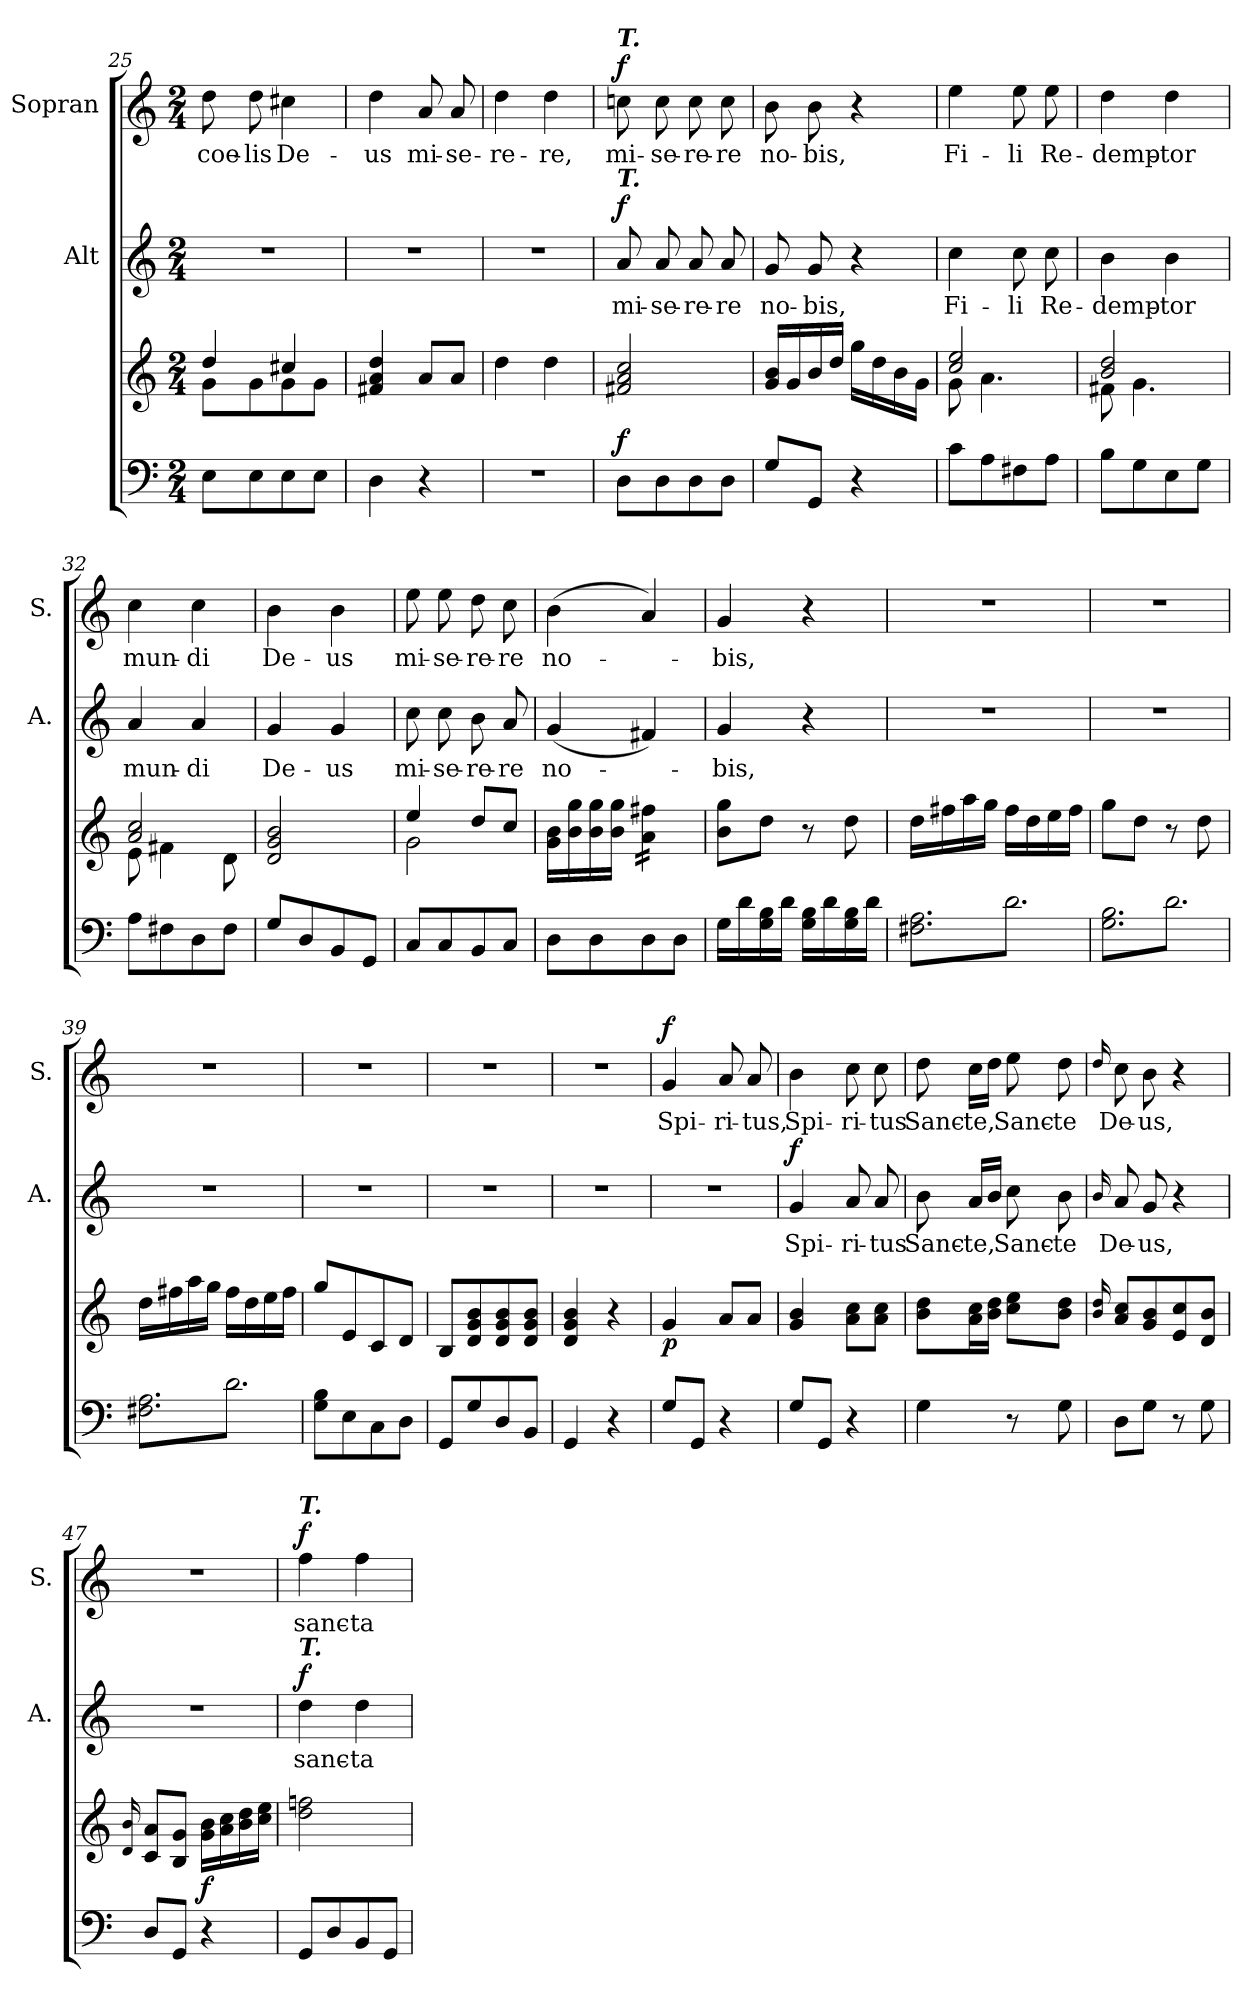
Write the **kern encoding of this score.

**kern	**kern	**dynam	**kern	**text	**dynam	**kern	**text	**dynam
*part3	*part3	*part3	*part2	*part2	*part2	*part1	*part1	*part1
*staff4	*staff3	*staff3/4	*staff2	*staff2	*staff2	*staff1	*staff1	*staff1
*	*	*	*I"Alt	*	*	*I"Sopran	*	*
*	*	*	*I'A.	*	*	*I'S.	*	*
*clefF4	*clefG2	*	*clefG2	*	*	*clefG2	*	*
*k[]	*k[]	*	*k[]	*	*	*k[]	*	*
*C:	*C:	*	*C:	*	*	*C:	*	*
*M2/4	*M2/4	*	*M2/4	*	*	*M2/4	*	*
=25	=25	=25	=25	=25	=25	=25	=25	=25
*	*^	*	*	*	*	*	*	*
!	!	!	!	!	!	!	!	!LO:LY:b	!
8E\L	4dd/	8g\L	.	2r	.	.	8dd\	coe-	.
!	!	!	!	!	!	!	!	!LO:LY:b	!
8E\	.	8g\	.	.	.	.	8dd\	-lis	.
!	!	!	!	!	!	!	!	!LO:LY:b	!
8E\	4cc#X/	8g\	.	.	.	.	4cc#X\	De-	.
8E\J	.	8g\J	.	.	.	.	.	.	.
=26	=26	=26	=26	=26	=26	=26	=26	=26	=26
!	!	!	!	!	!	!	!	!LO:LY:b	!
*	*v	*v	*	*	*	*	*	*	*
4D\	4f#X/ 4a/ 4dd/	.	2r	.	.	4dd\	-us	.
!	!	!	!	!	!	!	!LO:LY:b	!
4r	8a/L	.	.	.	.	8a/	mi-	.
!	!	!	!	!	!	!	!LO:LY:b	!
.	8a/J	.	.	.	.	8a/	-se-	.
=27	=27	=27	=27	=27	=27	=27	=27	=27
!	!	!	!	!	!	!	!LO:LY:b	!
2r	4dd\	.	2r	.	.	4dd\	-re-	.
!	!	!	!	!	!	!	!LO:LY:b	!
.	4dd\	.	.	.	.	4dd\	-re,	.
=28	=28	=28	=28	=28	=28	=28	=28	=28
!	!	!	!	!	!	!LO:TX:a:Bi:t=T.	!	!
!	!	!	!LO:TX:a:Bi:t=T.	!	!	!	!	!
!	!	!LO:DY:a=2	!	!LO:LY:b	!LO:DY:a	!	!LO:LY:b	!LO:DY:a
8D\L	2f#X/ 2a/ 2cc/	f	8a/	mi-	f	8ccn\	mi-	f
!	!	!	!	!LO:LY:b	!	!	!LO:LY:b	!
8D\	.	.	8a/	-se-	.	8cc\	-se-	.
!	!	!	!	!LO:LY:b	!	!	!LO:LY:b	!
8D\	.	.	8a/	-re-	.	8cc\	-re-	.
!	!	!	!	!LO:LY:b	!	!	!LO:LY:b	!
8D\J	.	.	8a/	-re	.	8cc\	-re	.
!!LO:LB:g=z
=29	=29	=29	=29	=29	=29	=29	=29	=29
!	!	!	!	!LO:LY:b	!	!	!LO:LY:b	!
8G/L	16g/ 16b/LL	.	8g/	no-	.	8b\	no-	.
.	16g/	.	.	.	.	.	.	.
!	!	!	!	!LO:LY:b	!	!	!LO:LY:b	!
8GG/J	16b/	.	8g/	-bis,	.	8b\	-bis,	.
.	16dd/JJ	.	.	.	.	.	.	.
4r	16gg\LL	.	4r	.	.	4r	.	.
.	16dd\	.	.	.	.	.	.	.
.	16b\	.	.	.	.	.	.	.
.	16g\JJ	.	.	.	.	.	.	.
=30	=30	=30	=30	=30	=30	=30	=30	=30
*	*^	*	*	*	*	*	*	*
!	!	!	!	!	!LO:LY:b	!	!	!LO:LY:b	!
8c\L	2cc/ 2ee/	8g\	.	4cc\	Fi-	.	4ee\	Fi-	.
8A\	.	4.a\	.	.	.	.	.	.	.
!	!	!	!	!	!LO:LY:b	!	!	!LO:LY:b	!
8F#X\	.	.	.	8cc\	-li	.	8ee\	-li	.
!	!	!	!	!	!LO:LY:b	!	!	!LO:LY:b	!
8A\J	.	.	.	8cc\	Re-	.	8ee\	Re-	.
=31	=31	=31	=31	=31	=31	=31	=31	=31	=31
!	!	!	!	!	!LO:LY:b	!	!	!LO:LY:b	!
8B\L	2b/ 2dd/	8f#X\	.	4b\	-demp-	.	4dd\	-demp-	.
8G\	.	4.g\	.	.	.	.	.	.	.
!	!	!	!	!	!LO:LY:b	!	!	!LO:LY:b	!
8E\	.	.	.	4b\	-tor	.	4dd\	-tor	.
8G\J	.	.	.	.	.	.	.	.	.
=32	=32	=32	=32	=32	=32	=32	=32	=32	=32
!	!	!	!	!	!LO:LY:b	!	!	!LO:LY:b	!
8A\L	2a/ 2cc/	8e\	.	4a/	mun-	.	4cc\	mun-	.
8F#X\	.	4f#X\	.	.	.	.	.	.	.
!	!	!	!	!	!LO:LY:b	!	!	!LO:LY:b	!
8D\	.	.	.	4a/	-di	.	4cc\	-di	.
8F#\J	.	8d\	.	.	.	.	.	.	.
=33	=33	=33	=33	=33	=33	=33	=33	=33	=33
!	!	!	!	!	!LO:LY:b	!	!	!LO:LY:b	!
*	*v	*v	*	*	*	*	*	*	*
8G/L	2d/ 2g/ 2b/	.	4g/	De-	.	4b\	De-	.
8D/	.	.	.	.	.	.	.	.
!	!	!	!	!LO:LY:b	!	!	!LO:LY:b	!
8BB/	.	.	4g/	-us	.	4b\	-us	.
8GG/J	.	.	.	.	.	.	.	.
=34	=34	=34	=34	=34	=34	=34	=34	=34
*	*^	*	*	*	*	*	*	*
!	!	!	!	!	!LO:LY:b	!	!	!LO:LY:b	!
8C/L	4ee/	2g\	.	8cc\	mi-	.	8ee\	mi-	.
!	!	!	!	!	!LO:LY:b	!	!	!LO:LY:b	!
8C/	.	.	.	8cc\	-se-	.	8ee\	-se-	.
!	!	!	!	!	!LO:LY:b	!	!	!LO:LY:b	!
8BB/	8dd/L	.	.	8b\	-re-	.	8dd\	-re-	.
!	!	!	!	!	!LO:LY:b	!	!	!LO:LY:b	!
8C/J	8cc/J	.	.	8a/	-re	.	8cc\	-re	.
*	*v	*v	*	*	*	*	*	*	*
=35	=35	=35	=35	=35	=35	=35	=35	=35
!	!	!	!	!LO:LY:b	!	!	!LO:LY:b	!
8D\L	16g\ 16b\LL	.	(<4g/	no-	.	(>4b\	no-	.
.	16b\ 16gg\	.	.	.	.	.	.	.
8D\	16b\ 16gg\	.	.	.	.	.	.	.
.	16b\ 16gg\JJ	.	.	.	.	.	.	.
*	*tremolo	*	*	*	*	*	*	*
8D\	16a\ 16ff#X\LL	.	4f#X/)	.	.	4a/)	.	.
.	16a\ 16ff#X\	.	.	.	.	.	.	.
8D\J	16a\ 16ff#X\	.	.	.	.	.	.	.
.	16a\ 16ff#X\JJ	.	.	.	.	.	.	.
*	*Xtremolo	*	*	*	*	*	*	*
!!LO:LB:g=z
=36	=36	=36	=36	=36	=36	=36	=36	=36
!	!	!	!	!LO:LY:b	!	!	!LO:LY:b	!
16G\LL	8b\ 8gg\L	.	4g/	-bis,	.	4g/	-bis,	.
16d\	.	.	.	.	.	.	.	.
16G\ 16B\	8dd\J	.	.	.	.	.	.	.
16d\JJ	.	.	.	.	.	.	.	.
16G\ 16B\LL	8r	.	4r	.	.	4r	.	.
16d\	.	.	.	.	.	.	.	.
16G\ 16B\	8dd\	.	.	.	.	.	.	.
16d\JJ	.	.	.	.	.	.	.	.
=37	=37	=37	=37	=37	=37	=37	=37	=37
*Xtuplet	*	*	*	*	*	*	*	*
!LO:N:n=1:head=open	!	!	!	!	!	!	!	!
!LO:N:n=2:head=open	!	!	!	!	!	!	!	!
6.F#X\ 6.A\LL	16dd\LL	.	2r	.	.	2r	.	.
.	16ff#X\	.	.	.	.	.	.	.
.	16aa\	.	.	.	.	.	.	.
.	16gg\JJ	.	.	.	.	.	.	.
!LO:N:head=open	!	!	!	!	!	!	!	!
6.d\JJ	16ff#\LL	.	.	.	.	.	.	.
.	16dd\	.	.	.	.	.	.	.
.	16ee\	.	.	.	.	.	.	.
.	16ff#\JJ	.	.	.	.	.	.	.
=38	=38	=38	=38	=38	=38	=38	=38	=38
!LO:N:n=1:head=open	!	!	!	!	!	!	!	!
!LO:N:n=2:head=open	!	!	!	!	!	!	!	!
6.G\ 6.B\LL	8gg\L	.	2r	.	.	2r	.	.
.	8dd\J	.	.	.	.	.	.	.
!LO:N:head=open	!	!	!	!	!	!	!	!
6.d\JJ	8r	.	.	.	.	.	.	.
.	8dd\	.	.	.	.	.	.	.
=39	=39	=39	=39	=39	=39	=39	=39	=39
!LO:N:n=1:head=open	!	!	!	!	!	!	!	!
!LO:N:n=2:head=open	!	!	!	!	!	!	!	!
6.F#X\ 6.A\LL	16dd\LL	.	2r	.	.	2r	.	.
.	16ff#X\	.	.	.	.	.	.	.
.	16aa\	.	.	.	.	.	.	.
.	16gg\JJ	.	.	.	.	.	.	.
!LO:N:head=open	!	!	!	!	!	!	!	!
6.d\JJ	16ff#\LL	.	.	.	.	.	.	.
.	16dd\	.	.	.	.	.	.	.
.	16ee\	.	.	.	.	.	.	.
.	16ff#\JJ	.	.	.	.	.	.	.
=40	=40	=40	=40	=40	=40	=40	=40	=40
8G\ 8B\L	8gg/L	.	2r	.	.	2r	.	.
8E\	8e/	.	.	.	.	.	.	.
8C\	8c/	.	.	.	.	.	.	.
8D\J	8d/J	.	.	.	.	.	.	.
=41	=41	=41	=41	=41	=41	=41	=41	=41
8GG/L	8B/L	.	2r	.	.	2r	.	.
8G/	8d/ 8g/ 8b/	.	.	.	.	.	.	.
8D/	8d/ 8g/ 8b/	.	.	.	.	.	.	.
8BB/J	8d/ 8g/ 8b/J	.	.	.	.	.	.	.
=42	=42	=42	=42	=42	=42	=42	=42	=42
4GG/	4d/ 4g/ 4b/	.	2r	.	.	2r	.	.
4r	4r	.	.	.	.	.	.	.
!!LO:PB:g=z
=43	=43	=43	=43	=43	=43	=43	=43	=43
!	!	!LO:DY:b	!	!	!	!	!LO:LY:b	!LO:DY:a
8G/L	4g/	p	2r	.	.	4g/	Spi-	f
8GG/J	.	.	.	.	.	.	.	.
!	!	!	!	!	!	!	!LO:LY:b	!
4r	8a/L	.	.	.	.	8a/	-ri-	.
!	!	!	!	!	!	!	!LO:LY:b	!
.	8a/J	.	.	.	.	8a/	-tus,	.
=44	=44	=44	=44	=44	=44	=44	=44	=44
!	!	!	!	!LO:LY:b	!LO:DY:a	!	!LO:LY:b	!
8G/L	4g/ 4b/	.	4g/	Spi-	f	4b\	Spi-	.
8GG/J	.	.	.	.	.	.	.	.
!	!	!	!	!LO:LY:b	!	!	!LO:LY:b	!
4r	8a\ 8cc\L	.	8a/	-ri-	.	8cc\	-ri-	.
!	!	!	!	!LO:LY:b	!	!	!LO:LY:b	!
.	8a\ 8cc\J	.	8a/	-tus	.	8cc\	-tus	.
=45	=45	=45	=45	=45	=45	=45	=45	=45
!	!	!	!	!LO:LY:b	!	!	!LO:LY:b	!
4G\	8b\ 8dd\L	.	8b\	Sanc-	.	8dd\	Sanc-	.
!	!	!	!	!LO:LY:b	!	!	!LO:LY:b	!
.	16a\ 16cc\L	.	16a/LL	-te,	.	16cc\LL	-te,	.
.	16b\ 16dd\JJ	.	16b/JJ	.	.	16dd\JJ	.	.
!	!	!	!	!LO:LY:b	!	!	!LO:LY:b	!
8r	8cc\ 8ee\L	.	8cc\	Sanc-	.	8ee\	Sanc-	.
!	!	!	!	!LO:LY:b	!	!	!LO:LY:b	!
8G\	8b\ 8dd\J	.	8b\	-te	.	8dd\	-te	.
=46	=46	=46	=46	=46	=46	=46	=46	=46
.	16qqb/ 16qqdd/	.	16qqb/	.	.	16qqdd/	.	.
!	!	!	!	!LO:LY:b	!	!	!LO:LY:b	!
8D\L	8a/ 8cc/L	.	8a/	De-	.	8cc\	De-	.
!	!	!	!	!LO:LY:b	!	!	!LO:LY:b	!
8G\J	8g/ 8b/	.	8g/	-us,	.	8b\	-us,	.
8r	8e/ 8cc/	.	4r	.	.	4r	.	.
8G\	8d/ 8b/J	.	.	.	.	.	.	.
=47	=47	=47	=47	=47	=47	=47	=47	=47
.	16qqd/ 16qqb/	.	.	.	.	.	.	.
8D/L	8c/ 8a/L	.	2r	.	.	2r	.	.
8GG/J	8B/ 8g/J	.	.	.	.	.	.	.
!	!	!LO:DY:b	!	!	!	!	!	!
4r	16g\ 16b\LL	f	.	.	.	.	.	.
.	16a\ 16cc\	.	.	.	.	.	.	.
.	16b\ 16dd\	.	.	.	.	.	.	.
.	16cc\ 16ee\JJ	.	.	.	.	.	.	.
=48	=48	=48	=48	=48	=48	=48	=48	=48
!	!	!	!	!	!	!LO:TX:a:Bi:t=T.	!	!
!	!	!	!LO:TX:a:Bi:t=T.	!	!	!	!	!
!	!	!	!	!LO:LY:b	!LO:DY:a	!	!LO:LY:b	!LO:DY:a
8GG/L	2dd\ 2ffn\	.	4dd\	sanc-	f	4ff\	sanc-	f
8D/	.	.	.	.	.	.	.	.
!	!	!	!	!LO:LY:b	!	!	!LO:LY:b	!
8BB/	.	.	4dd\	-ta	.	4ff\	-ta	.
8GG/J	.	.	.	.	.	.	.	.
=	=	=	=	=	=	=	=	=
*-	*-	*-	*-	*-	*-	*-	*-	*-
